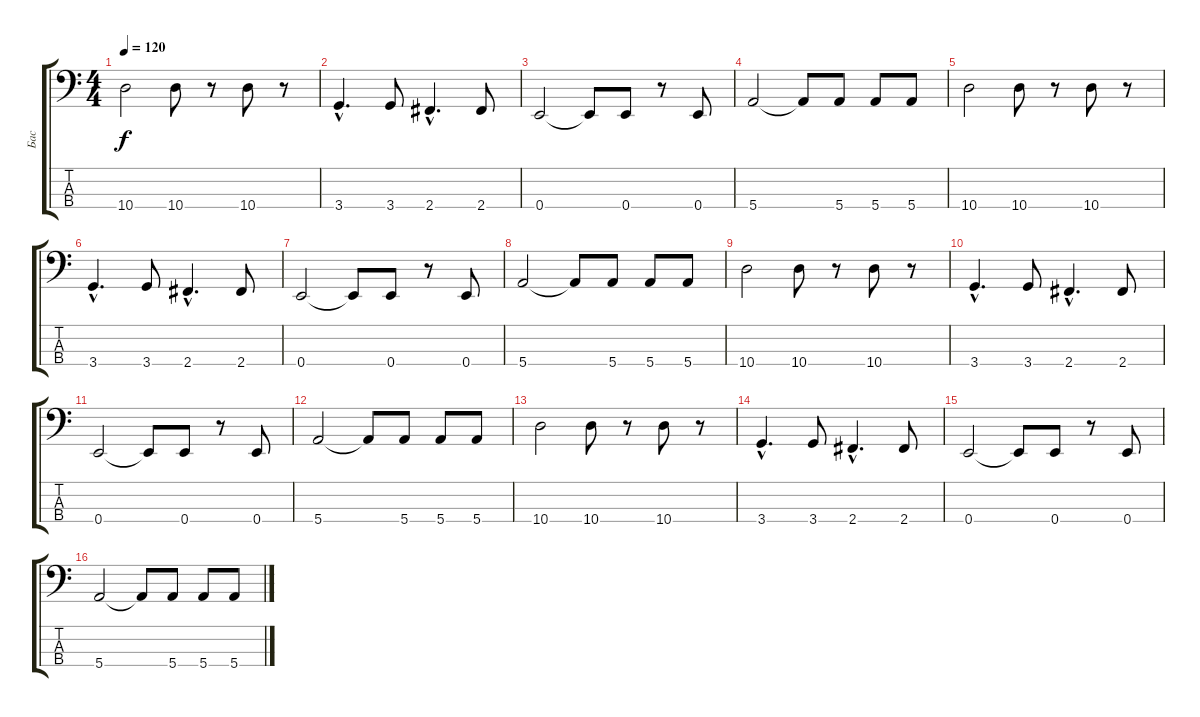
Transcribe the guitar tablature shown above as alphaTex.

\track ("Бас" "Бас") {instrument electricbassfinger}
\staff {score tabs}
\tuning (G2 D2 A1 E1) {hide}
\ts (4 4)
\tempo 120
\clef f4
\ks c
10.4.2{dy f} 10.4.8 r.8 10.4.8 r.8 |
3.4{hac}.4{d} 3.4.8 2.4{hac}.4{d} 2.4.8 |
0.4.2 0.4{t}.8 0.4.8 r.8 0.4.8 |
5.4.2 5.4{t}.8 5.4.8 5.4.8 5.4.8 |
10.4.2 10.4.8 r.8 10.4.8 r.8 |
3.4{hac}.4{d} 3.4.8 2.4{hac}.4{d} 2.4.8 |
0.4.2 0.4{t}.8 0.4.8 r.8 0.4.8 |
5.4.2 5.4{t}.8 5.4.8 5.4.8 5.4.8 |
10.4.2 10.4.8 r.8 10.4.8 r.8 |
3.4{hac}.4{d} 3.4.8 2.4{hac}.4{d} 2.4.8 |
0.4.2 0.4{t}.8 0.4.8 r.8 0.4.8 |
5.4.2 5.4{t}.8 5.4.8 5.4.8 5.4.8 |
10.4.2 10.4.8 r.8 10.4.8 r.8 |
3.4{hac}.4{d} 3.4.8 2.4{hac}.4{d} 2.4.8 |
0.4.2 0.4{t}.8 0.4.8 r.8 0.4.8 |
5.4.2 5.4{t}.8 5.4.8 5.4.8 5.4.8
